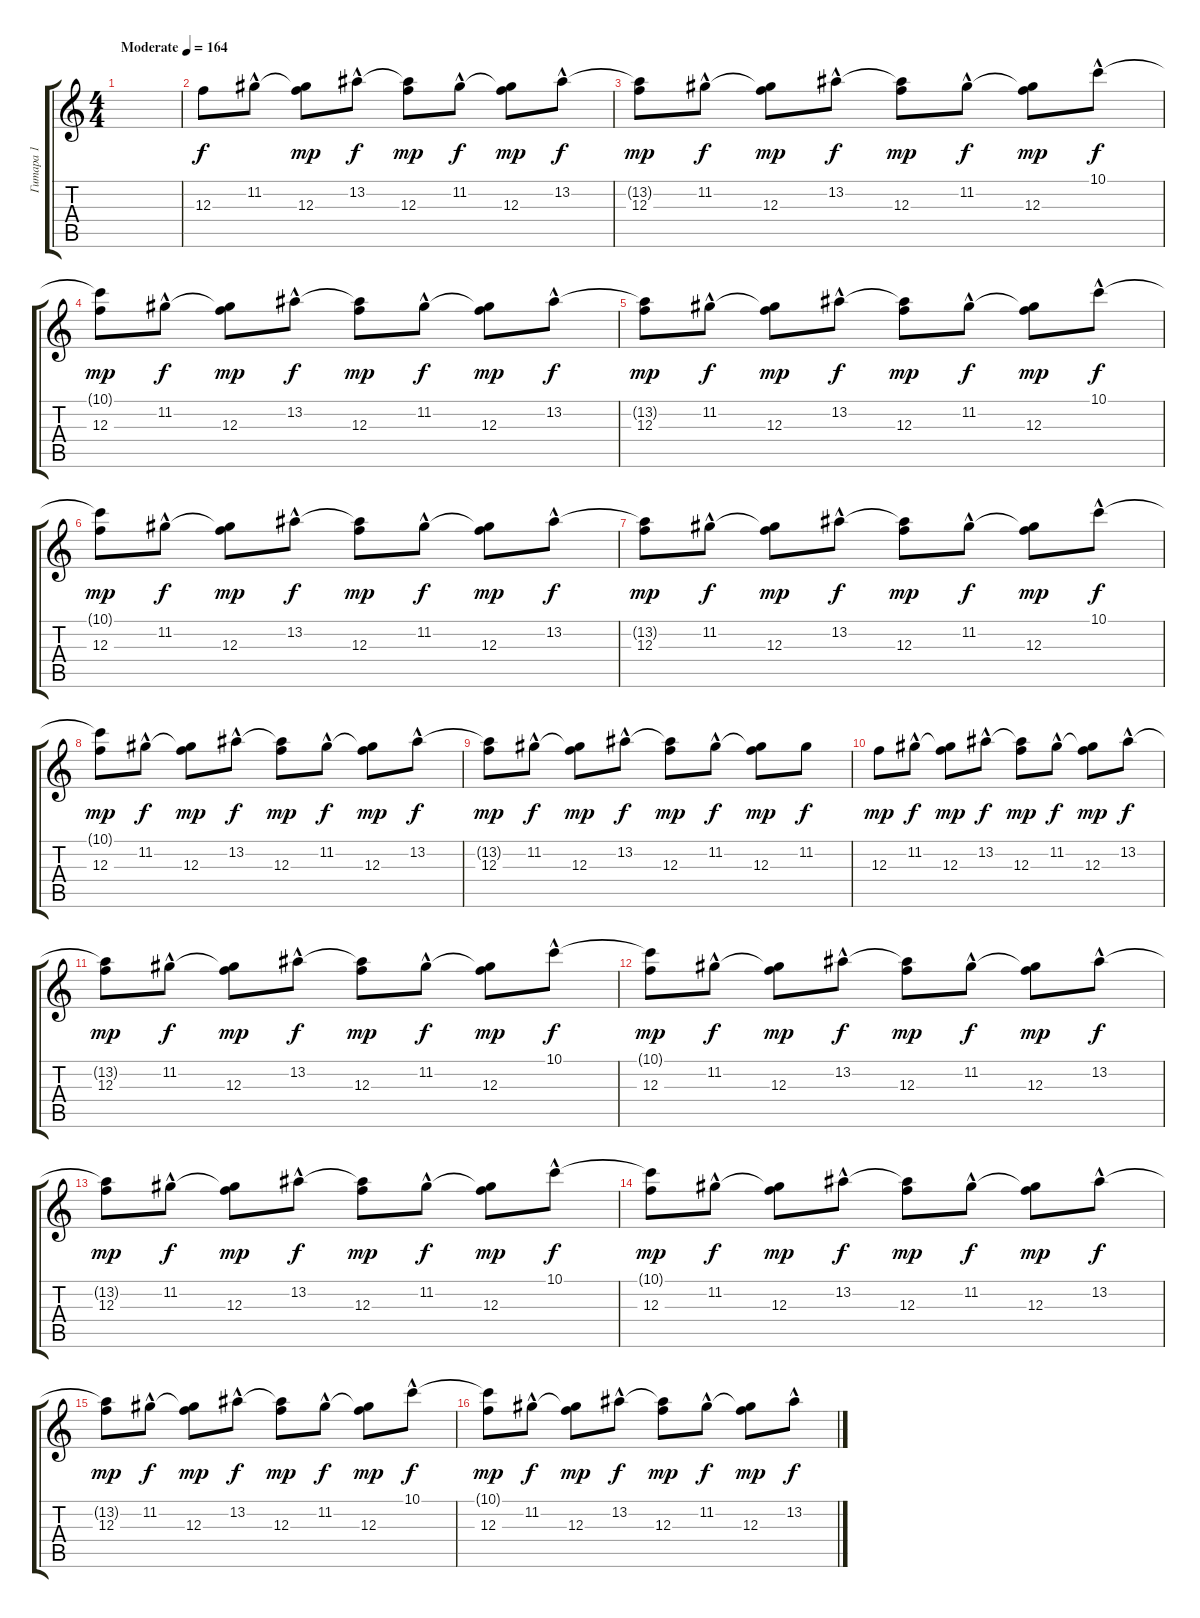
\track ("Гитара 1" "Гитара 1") {instrument distortionguitar}
\staff {score tabs}
\tuning (D4 A3 F3 C3 G2 C2) {hide}
\ts (4 4)
\tempo (164 "Moderate")
\clef g2
\ks c
|
12.3.8 11.2{hac}.8{dy f} (11.2{t} 12.3).8{dy mp} 13.2{hac}.8{dy f} (13.2{t} 12.3).8{dy mp} 11.2{hac}.8{dy f} (11.2{t} 12.3).8{dy mp} 13.2{hac}.8{dy f} |
(13.2{t} 12.3).8{dy mp} 11.2{hac}.8{dy f} (11.2{t} 12.3).8{dy mp} 13.2{hac}.8{dy f} (13.2{t} 12.3).8{dy mp} 11.2{hac}.8{dy f} (11.2{t} 12.3).8{dy mp} 10.1{hac}.8{dy f} |
(10.1{t} 12.3).8{dy mp} 11.2{hac}.8{dy f} (11.2{t} 12.3).8{dy mp} 13.2{hac}.8{dy f} (13.2{t} 12.3).8{dy mp} 11.2{hac}.8{dy f} (11.2{t} 12.3).8{dy mp} 13.2{hac}.8{dy f} |
(13.2{t} 12.3).8{dy mp} 11.2{hac}.8{dy f} (11.2{t} 12.3).8{dy mp} 13.2{hac}.8{dy f} (13.2{t} 12.3).8{dy mp} 11.2{hac}.8{dy f} (11.2{t} 12.3).8{dy mp} 10.1{hac}.8{dy f} |
(10.1{t} 12.3).8{dy mp} 11.2{hac}.8{dy f} (11.2{t} 12.3).8{dy mp} 13.2{hac}.8{dy f} (13.2{t} 12.3).8{dy mp} 11.2{hac}.8{dy f} (11.2{t} 12.3).8{dy mp} 13.2{hac}.8{dy f} |
(13.2{t} 12.3).8{dy mp} 11.2{hac}.8{dy f} (11.2{t} 12.3).8{dy mp} 13.2{hac}.8{dy f} (13.2{t} 12.3).8{dy mp} 11.2{hac}.8{dy f} (11.2{t} 12.3).8{dy mp} 10.1{hac}.8{dy f} |
(10.1{t} 12.3).8{dy mp} 11.2{hac}.8{dy f} (11.2{t} 12.3).8{dy mp} 13.2{hac}.8{dy f} (13.2{t} 12.3).8{dy mp} 11.2{hac}.8{dy f} (11.2{t} 12.3).8{dy mp} 13.2{hac}.8{dy f} |
(13.2{t} 12.3).8{dy mp} 11.2{hac}.8{dy f} (11.2{t} 12.3).8{dy mp} 13.2{hac}.8{dy f} (13.2{t} 12.3).8{dy mp} 11.2{hac}.8{dy f} (11.2{t} 12.3).8{dy mp} 11.2.8{dy f} |
12.3.8{dy mp} 11.2{hac}.8{dy f} (11.2{t} 12.3).8{dy mp} 13.2{hac}.8{dy f} (13.2{t} 12.3).8{dy mp} 11.2{hac}.8{dy f} (11.2{t} 12.3).8{dy mp} 13.2{hac}.8{dy f} |
(13.2{t} 12.3).8{dy mp} 11.2{hac}.8{dy f} (11.2{t} 12.3).8{dy mp} 13.2{hac}.8{dy f} (13.2{t} 12.3).8{dy mp} 11.2{hac}.8{dy f} (11.2{t} 12.3).8{dy mp} 10.1{hac}.8{dy f} |
(10.1{t} 12.3).8{dy mp} 11.2{hac}.8{dy f} (11.2{t} 12.3).8{dy mp} 13.2{hac}.8{dy f} (13.2{t} 12.3).8{dy mp} 11.2{hac}.8{dy f} (11.2{t} 12.3).8{dy mp} 13.2{hac}.8{dy f} |
(13.2{t} 12.3).8{dy mp} 11.2{hac}.8{dy f} (11.2{t} 12.3).8{dy mp} 13.2{hac}.8{dy f} (13.2{t} 12.3).8{dy mp} 11.2{hac}.8{dy f} (11.2{t} 12.3).8{dy mp} 10.1{hac}.8{dy f} |
(10.1{t} 12.3).8{dy mp} 11.2{hac}.8{dy f} (11.2{t} 12.3).8{dy mp} 13.2{hac}.8{dy f} (13.2{t} 12.3).8{dy mp} 11.2{hac}.8{dy f} (11.2{t} 12.3).8{dy mp} 13.2{hac}.8{dy f} |
(13.2{t} 12.3).8{dy mp} 11.2{hac}.8{dy f} (11.2{t} 12.3).8{dy mp} 13.2{hac}.8{dy f} (13.2{t} 12.3).8{dy mp} 11.2{hac}.8{dy f} (11.2{t} 12.3).8{dy mp} 10.1{hac}.8{dy f} |
(10.1{t} 12.3).8{dy mp} 11.2{hac}.8{dy f} (11.2{t} 12.3).8{dy mp} 13.2{hac}.8{dy f} (13.2{t} 12.3).8{dy mp} 11.2{hac}.8{dy f} (11.2{t} 12.3).8{dy mp} 13.2{hac}.8{dy f}
